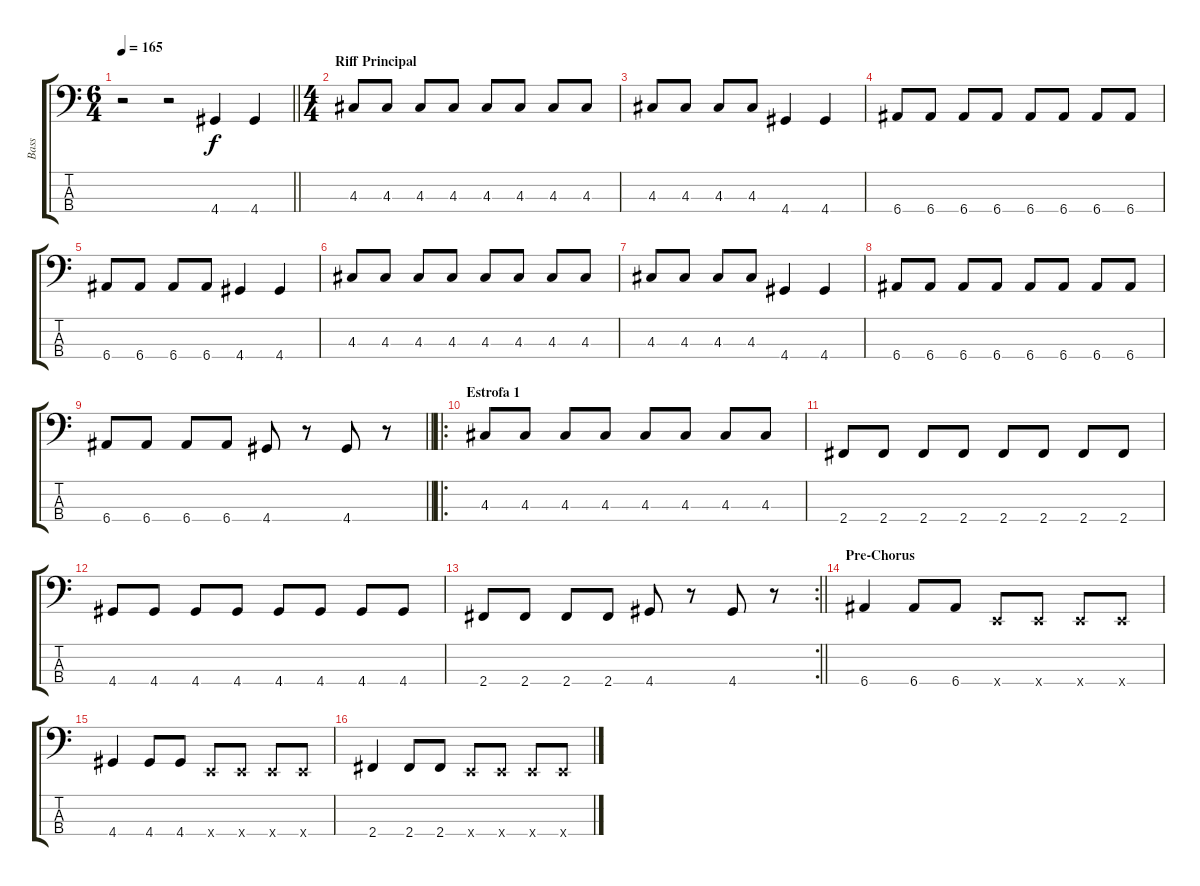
\track ("Bass" "Bass") {instrument electricbassfinger}
\staff {score tabs}
\tuning (G2 D2 A1 E1) {hide}
\ts (6 4)
\tempo 165
\clef f4
\barLineRight lightlight
\ks c
r.2{dy f instrument electricbassfinger} r.2 4.4.4 4.4.4 |
\ts (4 4)
\section ("" "Riff Principal")
4.3.8 4.3.8 4.3.8 4.3.8 4.3.8 4.3.8 4.3.8 4.3.8 |
4.3.8 4.3.8 4.3.8 4.3.8 4.4.4 4.4.4 |
6.4.8 6.4.8 6.4.8 6.4.8 6.4.8 6.4.8 6.4.8 6.4.8 |
6.4.8 6.4.8 6.4.8 6.4.8 4.4.4 4.4.4 |
4.3.8 4.3.8 4.3.8 4.3.8 4.3.8 4.3.8 4.3.8 4.3.8 |
4.3.8 4.3.8 4.3.8 4.3.8 4.4.4 4.4.4 |
6.4.8 6.4.8 6.4.8 6.4.8 6.4.8 6.4.8 6.4.8 6.4.8 |
\barLineRight lightlight
6.4.8 6.4.8 6.4.8 6.4.8 4.4.8 r.8 4.4.8 r.8 |
\ro
\section ("" "Estrofa 1")
4.3.8 4.3.8 4.3.8 4.3.8 4.3.8 4.3.8 4.3.8 4.3.8 |
2.4.8 2.4.8 2.4.8 2.4.8 2.4.8 2.4.8 2.4.8 2.4.8 |
4.4.8 4.4.8 4.4.8 4.4.8 4.4.8 4.4.8 4.4.8 4.4.8 |
\rc 2
\barLineRight lightlight
2.4.8 2.4.8 2.4.8 2.4.8 4.4.8 r.8 4.4.8 r.8 |
\section ("" "Pre-Chorus")
6.4.4 6.4.8 6.4.8 0.4{x}.8 0.4{x}.8 0.4{x}.8 0.4{x}.8 |
4.4.4 4.4.8 4.4.8 0.4{x}.8 0.4{x}.8 0.4{x}.8 0.4{x}.8 |
2.4.4 2.4.8 2.4.8 0.4{x}.8 0.4{x}.8 0.4{x}.8 0.4{x}.8
